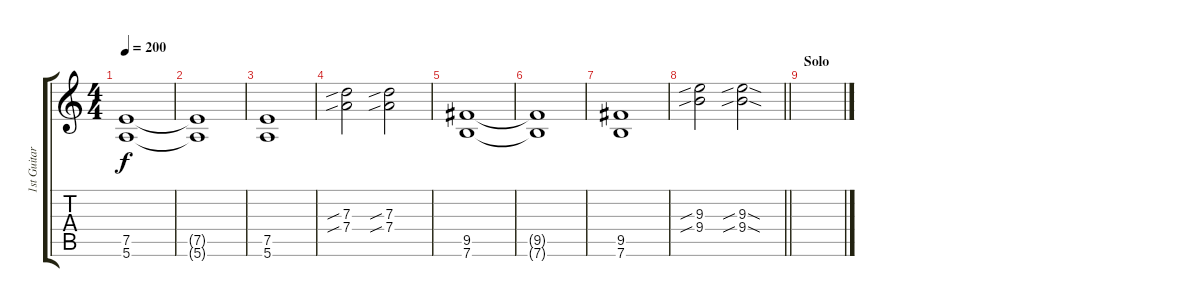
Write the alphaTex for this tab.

\track ("1st Guitar" "1st Guitar") {instrument overdrivenguitar}
\staff {score tabs}
\tuning (E4 B3 G3 D3 A2 E2) {hide}
\ts (4 4)
\tempo 200
\clef g2
\ks c
(7.5 5.6).1{dy f} |
(7.5{t} 5.6{t}).1 |
(7.5 5.6).1 |
(7.3{sib} 7.4{sib}).2 (7.3{sib} 7.4{sib}).2 |
(9.5 7.6).1 |
(9.5{t} 7.6{t}).1 |
(9.5 7.6).1 |
\barLineRight lightlight
(9.3{sib} 9.4{sib}).2 (9.3{sib sod} 9.4{sib sod}).2 |
\section ("" "Solo")
